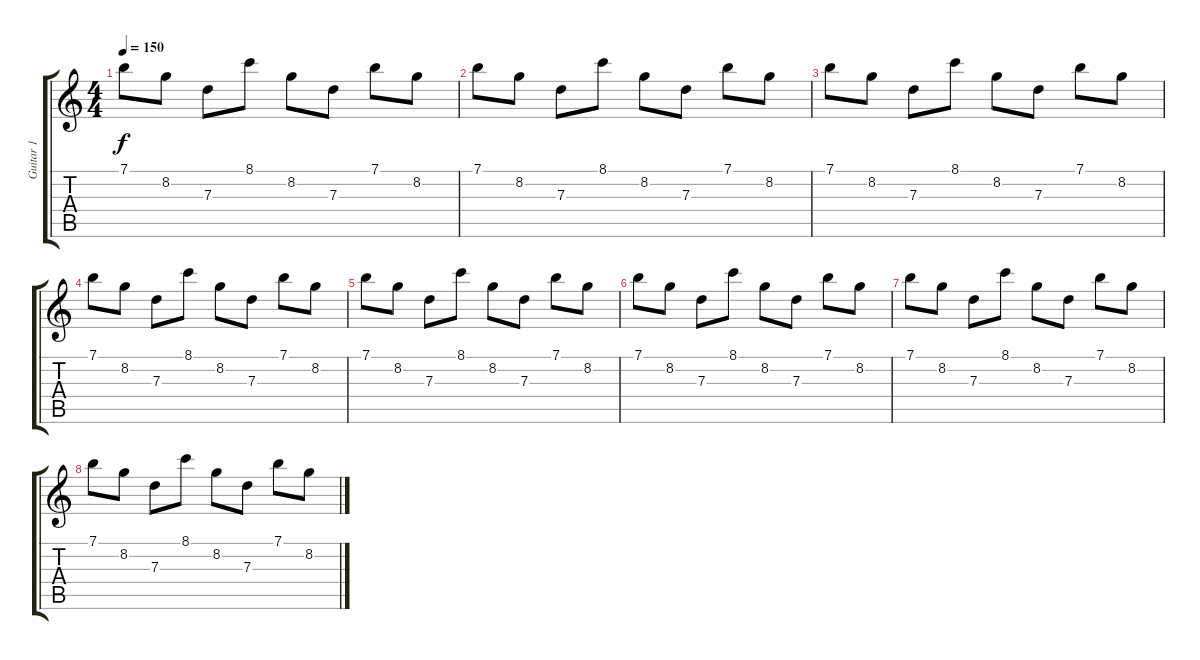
\track ("Guitar 1" "Guitar 1") {instrument overdrivenguitar}
\staff {score tabs}
\tuning (E4 B3 G3 D3 A2 E2) {hide}
\ts (4 4)
\tempo 150
\clef g2
\ks c
7.1.8{dy f} 8.2.8 7.3.8 8.1.8 8.2.8 7.3.8 7.1.8 8.2.8 |
7.1.8 8.2.8 7.3.8 8.1.8 8.2.8 7.3.8 7.1.8 8.2.8 |
7.1.8 8.2.8 7.3.8 8.1.8 8.2.8 7.3.8 7.1.8 8.2.8 |
7.1.8 8.2.8 7.3.8 8.1.8 8.2.8 7.3.8 7.1.8 8.2.8 |
7.1.8 8.2.8 7.3.8 8.1.8 8.2.8 7.3.8 7.1.8 8.2.8 |
7.1.8 8.2.8 7.3.8 8.1.8 8.2.8 7.3.8 7.1.8 8.2.8 |
7.1.8 8.2.8 7.3.8 8.1.8 8.2.8 7.3.8 7.1.8 8.2.8 |
7.1.8 8.2.8 7.3.8 8.1.8 8.2.8 7.3.8 7.1.8 8.2.8
